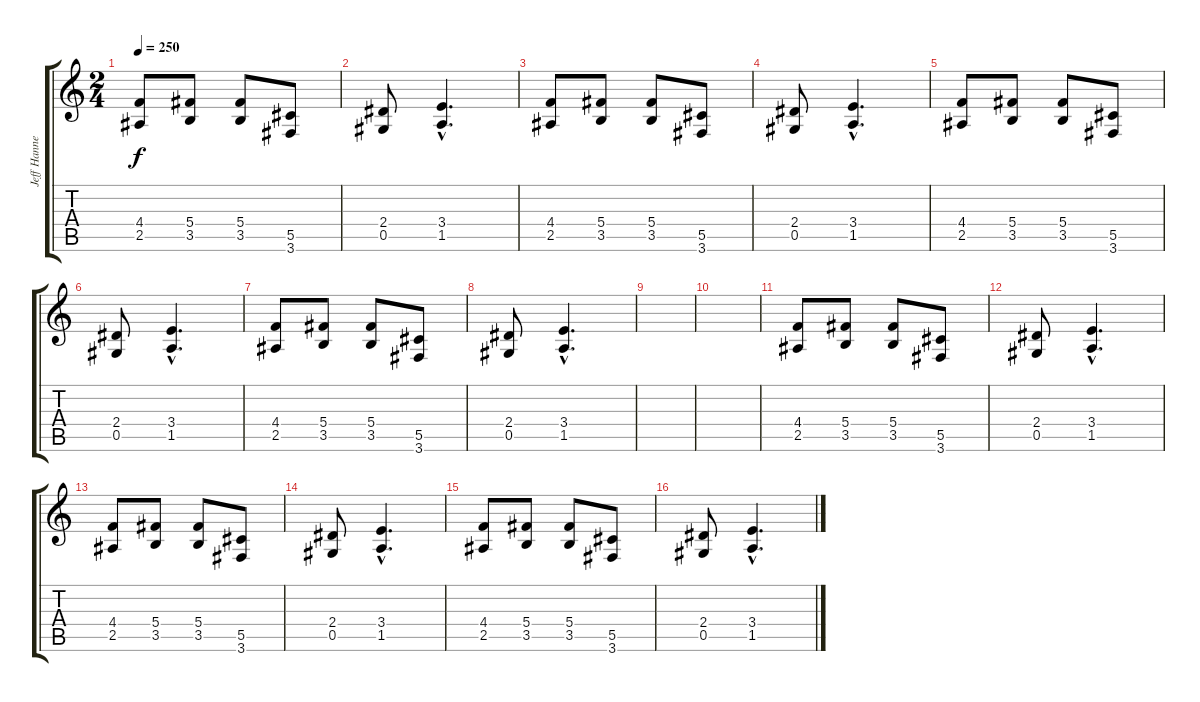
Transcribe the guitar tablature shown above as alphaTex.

\track ("Jeff Hanneman" "Jeff Hanne") {instrument distortionguitar}
\staff {score tabs}
\tuning (Eb4 Bb3 Gb3 Db3 Ab2 Eb2) {hide}
\ts (2 4)
\tempo 250
\clef g2
\ks c
(4.4 2.5).8{dy f} (5.4 3.5).8 (5.4 3.5).8 (5.5 3.6).8 |
(2.4 0.5).8 (3.4{hac} 1.5{hac}).4{d} |
(4.4 2.5).8 (5.4 3.5).8 (5.4 3.5).8 (5.5 3.6).8 |
(2.4 0.5).8 (3.4{hac} 1.5{hac}).4{d} |
(4.4 2.5).8 (5.4 3.5).8 (5.4 3.5).8 (5.5 3.6).8 |
(2.4 0.5).8 (3.4{hac} 1.5{hac}).4{d} |
(4.4 2.5).8 (5.4 3.5).8 (5.4 3.5).8 (5.5 3.6).8 |
(2.4 0.5).8 (3.4{hac} 1.5{hac}).4{d} |
|
|
(4.4 2.5).8 (5.4 3.5).8 (5.4 3.5).8 (5.5 3.6).8 |
(2.4 0.5).8 (3.4{hac} 1.5{hac}).4{d} |
(4.4 2.5).8 (5.4 3.5).8 (5.4 3.5).8 (5.5 3.6).8 |
(2.4 0.5).8 (3.4{hac} 1.5{hac}).4{d} |
(4.4 2.5).8 (5.4 3.5).8 (5.4 3.5).8 (5.5 3.6).8 |
(2.4 0.5).8 (3.4{hac} 1.5{hac}).4{d}
